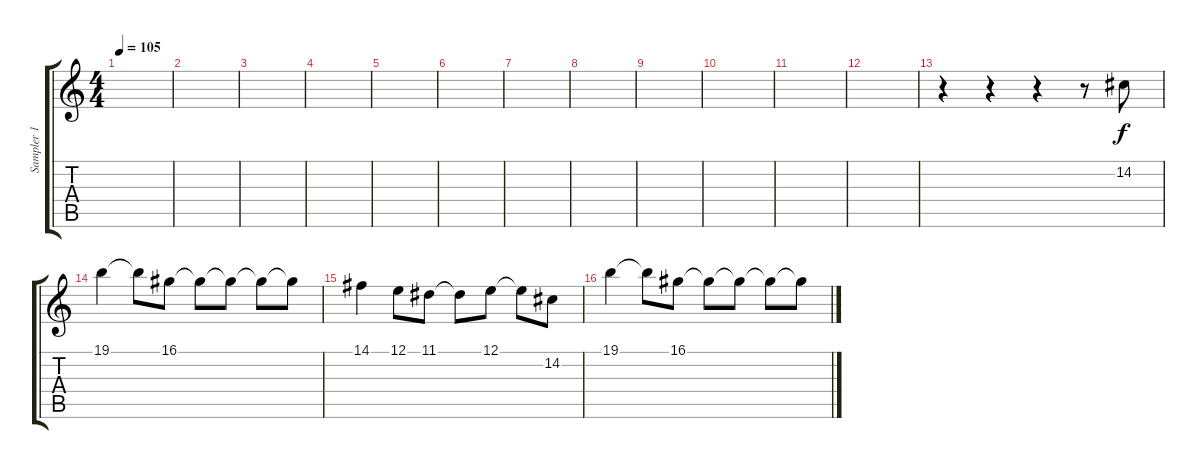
\track ("Sampler 1 (Joseph Hahn)" "Sampler 1 ") {instrument vibraphone}
\staff {score tabs}
\tuning (E4 B3 G3 D3 A2 E2) {hide}
\ts (4 4)
\tempo 105
\clef g2
\ks c
|
|
|
|
|
|
|
|
|
|
|
|
r.4 r.4 r.4 r.8 14.2.8{volume 16 instrument vibraphone} |
19.1.4 19.1{t}.8 16.1.8 16.1{t}.8 16.1{t}.8 16.1{t}.8 16.1{t}.8 |
14.1.4 12.1.8 11.1.8 11.1{t}.8 12.1.8 12.1{t}.8 14.2.8 |
19.1.4 19.1{t}.8 16.1.8 16.1{t}.8 16.1{t}.8 16.1{t}.8 16.1{t}.8
